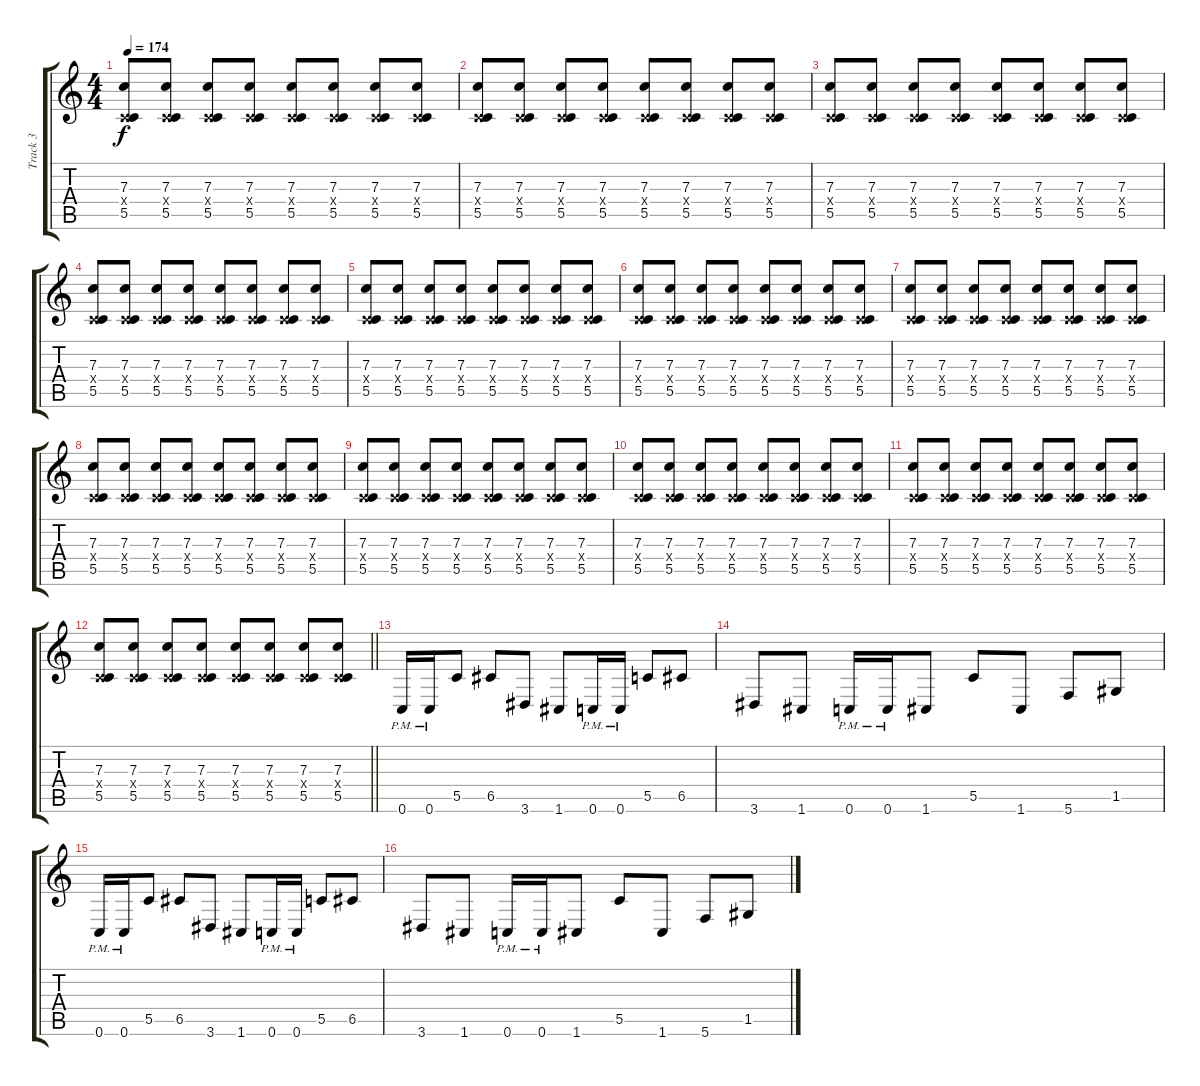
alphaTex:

\track ("Track 3" "Track 3") {instrument distortionguitar}
\staff {score tabs}
\tuning (D4 A3 F3 C3 G2 C2) {hide}
\ts (4 4)
\tempo 174
\clef g2
\ks c
(7.3 0.4{x} 5.5).8{dy f} (7.3 0.4{x} 5.5).8 (7.3 0.4{x} 5.5).8 (7.3 0.4{x} 5.5).8 (7.3 0.4{x} 5.5).8 (7.3 0.4{x} 5.5).8 (7.3 0.4{x} 5.5).8 (7.3 0.4{x} 5.5).8 |
(7.3 0.4{x} 5.5).8 (7.3 0.4{x} 5.5).8 (7.3 0.4{x} 5.5).8 (7.3 0.4{x} 5.5).8 (7.3 0.4{x} 5.5).8 (7.3 0.4{x} 5.5).8 (7.3 0.4{x} 5.5).8 (7.3 0.4{x} 5.5).8 |
(7.3 0.4{x} 5.5).8 (7.3 0.4{x} 5.5).8 (7.3 0.4{x} 5.5).8 (7.3 0.4{x} 5.5).8 (7.3 0.4{x} 5.5).8 (7.3 0.4{x} 5.5).8 (7.3 0.4{x} 5.5).8 (7.3 0.4{x} 5.5).8 |
(7.3 0.4{x} 5.5).8 (7.3 0.4{x} 5.5).8 (7.3 0.4{x} 5.5).8 (7.3 0.4{x} 5.5).8 (7.3 0.4{x} 5.5).8 (7.3 0.4{x} 5.5).8 (7.3 0.4{x} 5.5).8 (7.3 0.4{x} 5.5).8 |
(7.3 0.4{x} 5.5).8 (7.3 0.4{x} 5.5).8 (7.3 0.4{x} 5.5).8 (7.3 0.4{x} 5.5).8 (7.3 0.4{x} 5.5).8 (7.3 0.4{x} 5.5).8 (7.3 0.4{x} 5.5).8 (7.3 0.4{x} 5.5).8 |
(7.3 0.4{x} 5.5).8 (7.3 0.4{x} 5.5).8 (7.3 0.4{x} 5.5).8 (7.3 0.4{x} 5.5).8 (7.3 0.4{x} 5.5).8 (7.3 0.4{x} 5.5).8 (7.3 0.4{x} 5.5).8 (7.3 0.4{x} 5.5).8 |
(7.3 0.4{x} 5.5).8 (7.3 0.4{x} 5.5).8 (7.3 0.4{x} 5.5).8 (7.3 0.4{x} 5.5).8 (7.3 0.4{x} 5.5).8 (7.3 0.4{x} 5.5).8 (7.3 0.4{x} 5.5).8 (7.3 0.4{x} 5.5).8 |
(7.3 0.4{x} 5.5).8 (7.3 0.4{x} 5.5).8 (7.3 0.4{x} 5.5).8 (7.3 0.4{x} 5.5).8 (7.3 0.4{x} 5.5).8 (7.3 0.4{x} 5.5).8 (7.3 0.4{x} 5.5).8 (7.3 0.4{x} 5.5).8 |
(7.3 0.4{x} 5.5).8 (7.3 0.4{x} 5.5).8 (7.3 0.4{x} 5.5).8 (7.3 0.4{x} 5.5).8 (7.3 0.4{x} 5.5).8 (7.3 0.4{x} 5.5).8 (7.3 0.4{x} 5.5).8 (7.3 0.4{x} 5.5).8 |
(7.3 0.4{x} 5.5).8 (7.3 0.4{x} 5.5).8 (7.3 0.4{x} 5.5).8 (7.3 0.4{x} 5.5).8 (7.3 0.4{x} 5.5).8 (7.3 0.4{x} 5.5).8 (7.3 0.4{x} 5.5).8 (7.3 0.4{x} 5.5).8 |
(7.3 0.4{x} 5.5).8 (7.3 0.4{x} 5.5).8 (7.3 0.4{x} 5.5).8 (7.3 0.4{x} 5.5).8 (7.3 0.4{x} 5.5).8 (7.3 0.4{x} 5.5).8 (7.3 0.4{x} 5.5).8 (7.3 0.4{x} 5.5).8 |
\barLineRight lightlight
(7.3 0.4{x} 5.5).8 (7.3 0.4{x} 5.5).8 (7.3 0.4{x} 5.5).8 (7.3 0.4{x} 5.5).8 (7.3 0.4{x} 5.5).8 (7.3 0.4{x} 5.5).8 (7.3 0.4{x} 5.5).8 (7.3 0.4{x} 5.5).8 |
\section ("" "")
0.6{pm}.16 0.6{pm}.16 5.5.8 6.5.8 3.6.8 1.6.8 0.6{pm}.16 0.6{pm}.16 5.5.8 6.5.8 |
3.6.8 1.6.8 0.6{pm}.16 0.6{pm}.16 1.6.8 5.5.8 1.6.8 5.6.8 1.5.8 |
0.6{pm}.16 0.6{pm}.16 5.5.8 6.5.8 3.6.8 1.6.8 0.6{pm}.16 0.6{pm}.16 5.5.8 6.5.8 |
3.6.8 1.6.8 0.6{pm}.16 0.6{pm}.16 1.6.8 5.5.8 1.6.8 5.6.8 1.5.8
